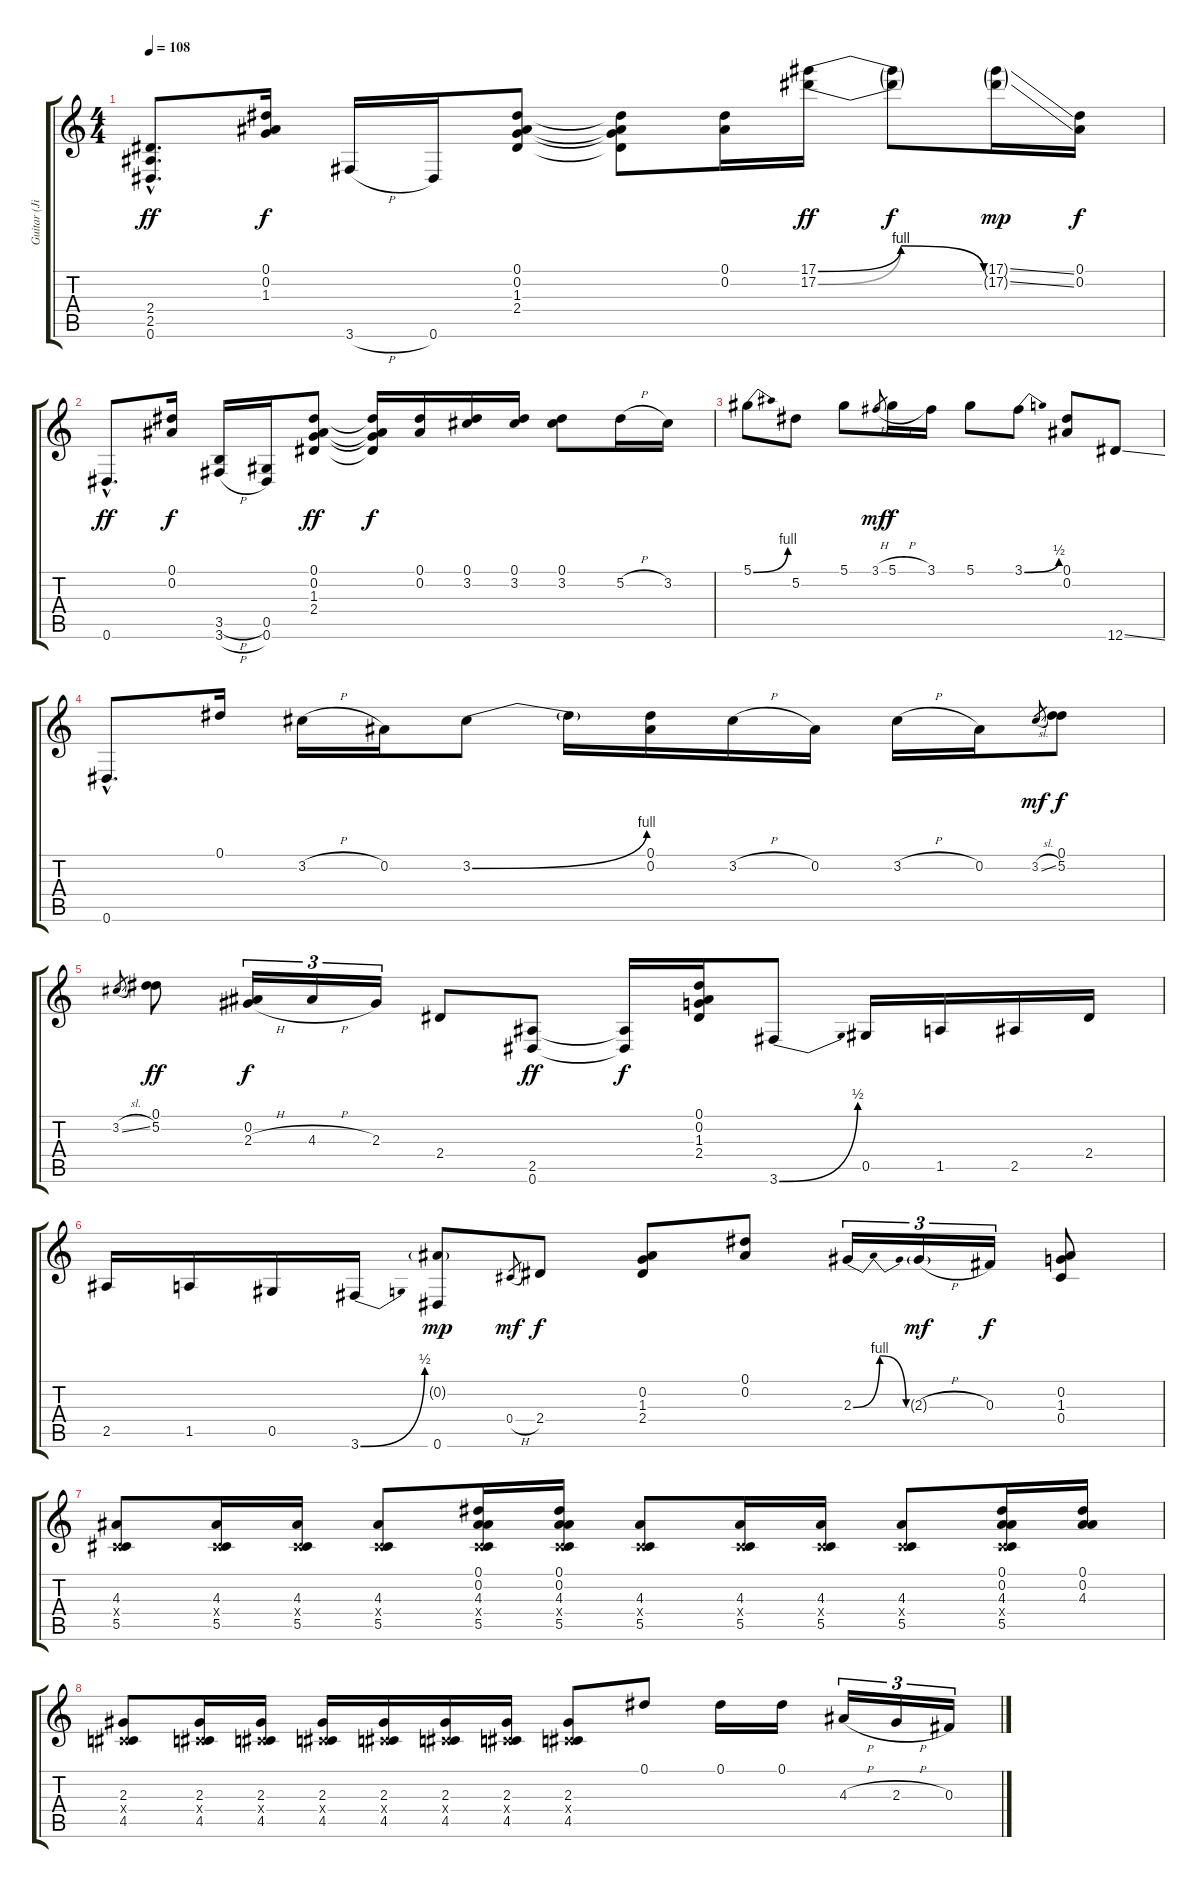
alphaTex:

\track ("Guitar (Jimi Hendrix)" "Guitar (Ji") {instrument overdrivenguitar}
\staff {score tabs}
\tuning (Eb4 Bb3 Gb3 Db3 Ab2 Eb2) {hide}
\ts (4 4)
\tempo 108
\clef g2
\ks c
(2.4{hac} 2.5{hac} 0.6{hac}).8{d dy ff} (0.1 0.2 1.3).16{dy f} 3.6{h}.16 0.6.16 (0.1 0.2 1.3 2.4).8 (0.1{t} 0.2{t} 1.3{t} 2.4{t}).8 (0.1 0.2).16 (17.1{be (bendrelease 0 0 20 4 50 4 60 0)} 17.2{be (bendrelease 0 0 20 4 50 4 60 0)}).16{dy ff} (17.1{t} 17.2{t}).8{dy f} (17.1{ss g} 17.2{ss g}).16{dy mp} (0.1 0.2).16{dy f} |
0.6{hac}.8{d dy ff} (0.1 0.2).16{dy f} (3.5{h} 3.6{h}).16 (0.5 0.6).16 (0.1 0.2 1.3 2.4).8{dy ff} (0.1{t} 0.2{t} 1.3{t} 2.4{t}).16{dy f} (0.1 0.2).16 (0.1 3.2).16 (0.1 3.2).16 (0.1 3.2).8 5.2{h}.16 3.2.16 |
5.1{be (bend 0 0 60 4)}.8 5.2.8 5.1.8 3.1{h}.8{gr dy mf} 5.1{h}.16{dy f} 3.1.16 5.1.8 3.1{be (bend 0 0 60 2)}.8 (0.1 0.2).8 12.6{ss}.8 |
0.6{hac}.8{d} 0.1.16 3.2{h}.16 0.2.16 3.2{be (bend 0 0 60 4)}.8 3.2{t}.16 (0.1 0.2).16 3.2{h}.16 0.2.16 3.2{h}.16 0.2.16 3.2{sl}.8{gr dy mf} (0.1 5.2).8{dy f} |
3.2{sl}.8{gr} (0.1 5.2).8{dy ff} (0.2 2.3{h}).16{tu (3 2) dy f} 4.3{h}.16{tu (3 2)} 2.3.16{tu (3 2)} 2.4.8 (2.5 0.6).8{dy ff} (2.5{t} 0.6{t}).16{dy f} (0.1 0.2 1.3 2.4).16 3.6{be (bend 0 0 60 2)}.8 0.5.16 1.5.16 2.5.16 2.4.16 |
2.5.16 1.5.16 0.5.16 3.6{be (bend 0 0 60 2)}.16 (0.2{g} 0.6).8{dy mp} 0.4{h}.8{gr dy mf} 2.4.8{dy f} (0.2 1.3 2.4).8 (0.1 0.2).8 2.3{be (bendrelease 0 0 15 4 30 4 60 0)}.16{tu (3 2)} 2.3{h g}.16{tu (3 2) dy mf} 0.3.16{tu (3 2) dy f} (0.2 1.3 0.4).8 |
(4.3 0.4{x} 5.5).8 (4.3 0.4{x} 5.5).16 (4.3 0.4{x} 5.5).16 (4.3 0.4{x} 5.5).8 (0.1 0.2 4.3 0.4{x} 5.5).16 (0.1 0.2 4.3 0.4{x} 5.5).16 (4.3 0.4{x} 5.5).8 (4.3 0.4{x} 5.5).16 (4.3 0.4{x} 5.5).16 (4.3 0.4{x} 5.5).8 (0.1 0.2 4.3 0.4{x} 5.5).16 (0.1 0.2 4.3).16 |
(2.3 0.4{x} 4.5).8 (2.3 0.4{x} 4.5).16 (2.3 0.4{x} 4.5).16 (2.3 0.4{x} 4.5).16 (2.3 0.4{x} 4.5).16 (2.3 0.4{x} 4.5).16 (2.3 0.4{x} 4.5).16 (2.3 0.4{x} 4.5).8 0.1.8 0.1.16 0.1.16 4.3{h}.16{tu (3 2)} 2.3{h}.16{tu (3 2)} 0.3.16{tu (3 2)}
